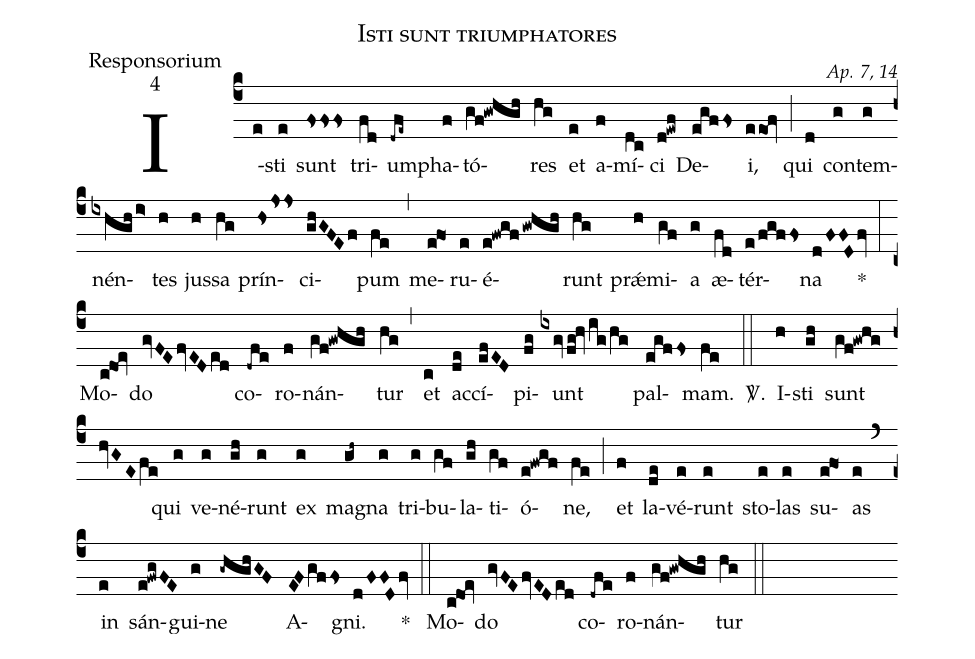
name:Isti sunt triumphatores;
office-part:Responsorium;
mode:4;
commentary:Ap. 7, 14;
%%
(c4) I(e)sti(e) sunt(fsss) tri(fd)um(-dfe~)pha(f)tó(gf!gwhgh)res(hg) et(e) a(f)mí(dc)ci(d!ewf) De(egffs)i,(eeOf) (;) qui(d) con(g)tem(g)nén(ixhgh/i>)tes(h) jus(h)sa(hg) prín(hsjss)ci(ghGFEf)pum(fe) (,)
me(e!fo1)ru(e)é(e!fwgfgwhgh)runt(hg) prǽ(h)mi(gf)a(g) æ(fd)tér(e/fgffs)na(dFFDfv) *(:)

Mo(cdOe)do(gvFEfvEDed) co(-dfe)ro(f)nán(gf!gwhgh)tur(hg) (,)
et(c) ac(de)cí(efED)pi(fg)unt(ixgv/fg!hv/ig/hg) pal(egffs)mam.(fe)

<sp>V/</sp>.(::) I(h)sti(gh) sunt(gf!gwhghvGEfe) qui(g) ve(g)né(gh)runt(g) ex(g) ma(gh~)gna(g) tri(g)bu(gf)la(gh)ti(gf)ó(e!fwgf)ne,(fe) (;)
et(f) la(de)vé(e)runt(e) sto(e)las(e) su(e!fo1)as(e) (`)
in(e) sán(e!fwgFE)gui(g)ne(-ghghGF) A(EFgffs)gni.(dFFDfv) *

(::) Mo(cdOe)do(gvFEfvEDed) co(-dfe)ro(f)nán(gf!gwhgh)tur(hg) (::)
